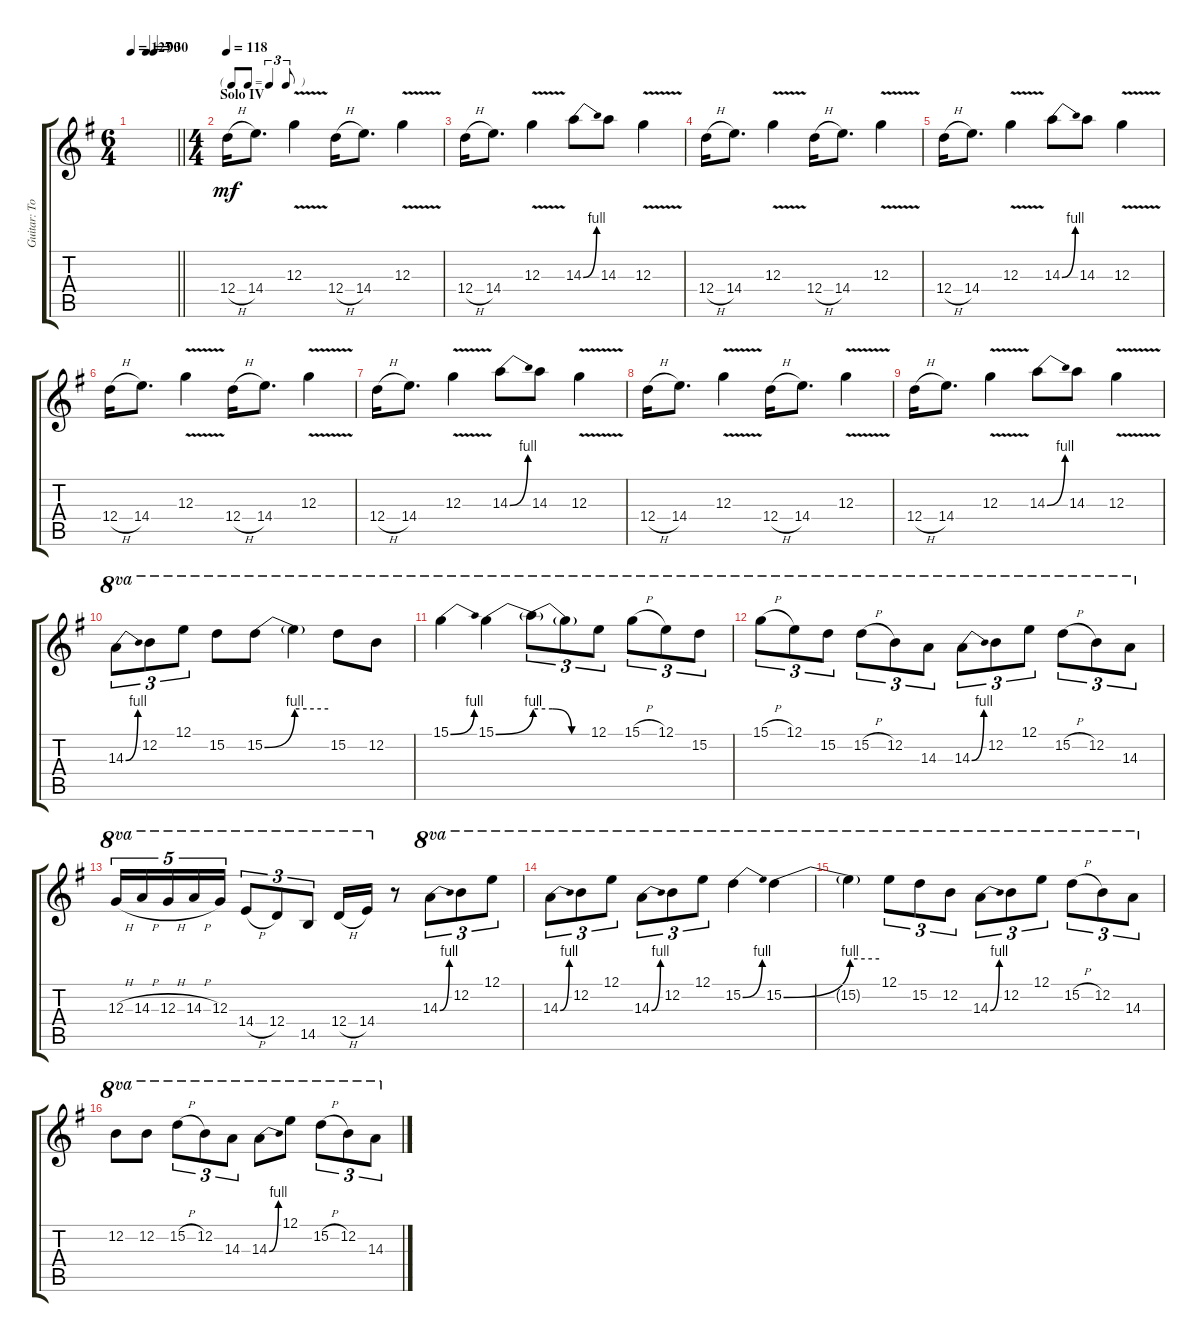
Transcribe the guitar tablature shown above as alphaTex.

\track ("Guitar: Tony" "Guitar: To") {instrument distortionguitar}
\staff {score tabs}
\tuning (E4 B3 G3 D3 A2 E2) {hide}
\ts (6 4)
\tempo (30 0.5)
\tempo 127
\tempo (90 0.3333333333333333)
\clef g2
\barLineRight lightlight
\ks g
|
\ts (4 4)
\tf triplet8th
\section ("" "Solo IV")
\tempo 118
12.4{h}.16{dy mf} 14.4.8{d} 12.3{v}.4 12.4{h}.16 14.4.8{d} 12.3{v}.4 |
12.4{h}.16 14.4.8{d} 12.3{v}.4 14.3{be (bend 0 0 60 4)}.8 14.3.8 12.3{v}.4 |
12.4{h}.16 14.4.8{d} 12.3{v}.4 12.4{h}.16 14.4.8{d} 12.3{v}.4 |
12.4{h}.16 14.4.8{d} 12.3{v}.4 14.3{be (bend 0 0 60 4)}.8 14.3.8 12.3{v}.4 |
12.4{h}.16 14.4.8{d} 12.3{v}.4 12.4{h}.16 14.4.8{d} 12.3{v}.4 |
12.4{h}.16 14.4.8{d} 12.3{v}.4 14.3{be (bend 0 0 60 4)}.8 14.3.8 12.3{v}.4 |
12.4{h}.16 14.4.8{d} 12.3{v}.4 12.4{h}.16 14.4.8{d} 12.3{v}.4 |
12.4{h}.16 14.4.8{d} 12.3{v}.4 14.3{be (bend 0 0 60 4)}.8 14.3.8 12.3{v}.4 |
14.3{be (bend 0 0 60 4)}.8{tu (3 2) ot 8va} 12.2.8{tu (3 2) ot 8va} 12.1.8{tu (3 2) ot 8va} 15.2.8{ot 8va} 15.2{be (bend 0 0 60 4)}.8{ot 8va} 15.2{be (hold 0 4 60 4) t}.4{ot 8va} 15.2.8{ot 8va} 12.2.8{ot 8va} |
15.1{be (bend 0 0 60 4)}.4{ot 8va} 15.1{be (bend 0 0 60 4)}.4{ot 8va} 15.1{be (custom 0 4 20 4 40 0 60 0) t}.8{tu (3 2) ot 8va} 15.1{t}.8{tu (3 2) ot 8va} 12.1.8{tu (3 2) ot 8va} 15.1{h}.8{tu (3 2) ot 8va} 12.1.8{tu (3 2) ot 8va} 15.2.8{tu (3 2) ot 8va} |
15.1{h}.8{tu (3 2) ot 8va} 12.1.8{tu (3 2) ot 8va} 15.2.8{tu (3 2) ot 8va} 15.2{h}.8{tu (3 2) ot 8va} 12.2.8{tu (3 2) ot 8va} 14.3.8{tu (3 2) ot 8va} 14.3{be (bend 0 0 60 4)}.8{tu (3 2) ot 8va} 12.2.8{tu (3 2) ot 8va} 12.1.8{tu (3 2) ot 8va} 15.2{h}.8{tu (3 2) ot 8va} 12.2.8{tu (3 2) ot 8va} 14.3.8{tu (3 2) ot 8va} |
12.3{h}.16{tu (5 4) ot 8va} 14.3{h}.16{tu (5 4) ot 8va} 12.3{h}.16{tu (5 4) ot 8va} 14.3{h}.16{tu (5 4) ot 8va} 12.3.16{tu (5 4) ot 8va} 14.4{h}.8{tu (3 2) ot 8va} 12.4.8{tu (3 2) ot 8va} 14.5.8{tu (3 2) ot 8va} 12.4{h}.16{ot 8va} 14.4.16{ot 8va} r.8 14.3{be (bend 0 0 60 4)}.8{tu (3 2) ot 8va} 12.2.8{tu (3 2) ot 8va} 12.1.8{tu (3 2) ot 8va} |
14.3{be (bend 0 0 60 4)}.8{tu (3 2) ot 8va} 12.2.8{tu (3 2) ot 8va} 12.1.8{tu (3 2) ot 8va} 14.3{be (bend 0 0 60 4)}.8{tu (3 2) ot 8va} 12.2.8{tu (3 2) ot 8va} 12.1.8{tu (3 2) ot 8va} 15.2{be (bend 0 0 60 4)}.4{ot 8va} 15.2{be (bend 0 0 60 4)}.4{ot 8va} |
15.2{be (hold 0 4 60 4) t}.4{ot 8va} 12.1.8{tu (3 2) ot 8va} 15.2.8{tu (3 2) ot 8va} 12.2.8{tu (3 2) ot 8va} 14.3{be (bend 0 0 60 4)}.8{tu (3 2) ot 8va} 12.2.8{tu (3 2) ot 8va} 12.1.8{tu (3 2) ot 8va} 15.2{h}.8{tu (3 2) ot 8va} 12.2.8{tu (3 2) ot 8va} 14.3.8{tu (3 2) ot 8va} |
12.2.8{ot 8va} 12.2.8{ot 8va} 15.2{h}.8{tu (3 2) ot 8va} 12.2.8{tu (3 2) ot 8va} 14.3.8{tu (3 2) ot 8va} 14.3{be (bend 0 0 60 4)}.8{ot 8va} 12.1.8{ot 8va} 15.2{h}.8{tu (3 2) ot 8va} 12.2.8{tu (3 2) ot 8va} 14.3.8{tu (3 2) ot 8va}
